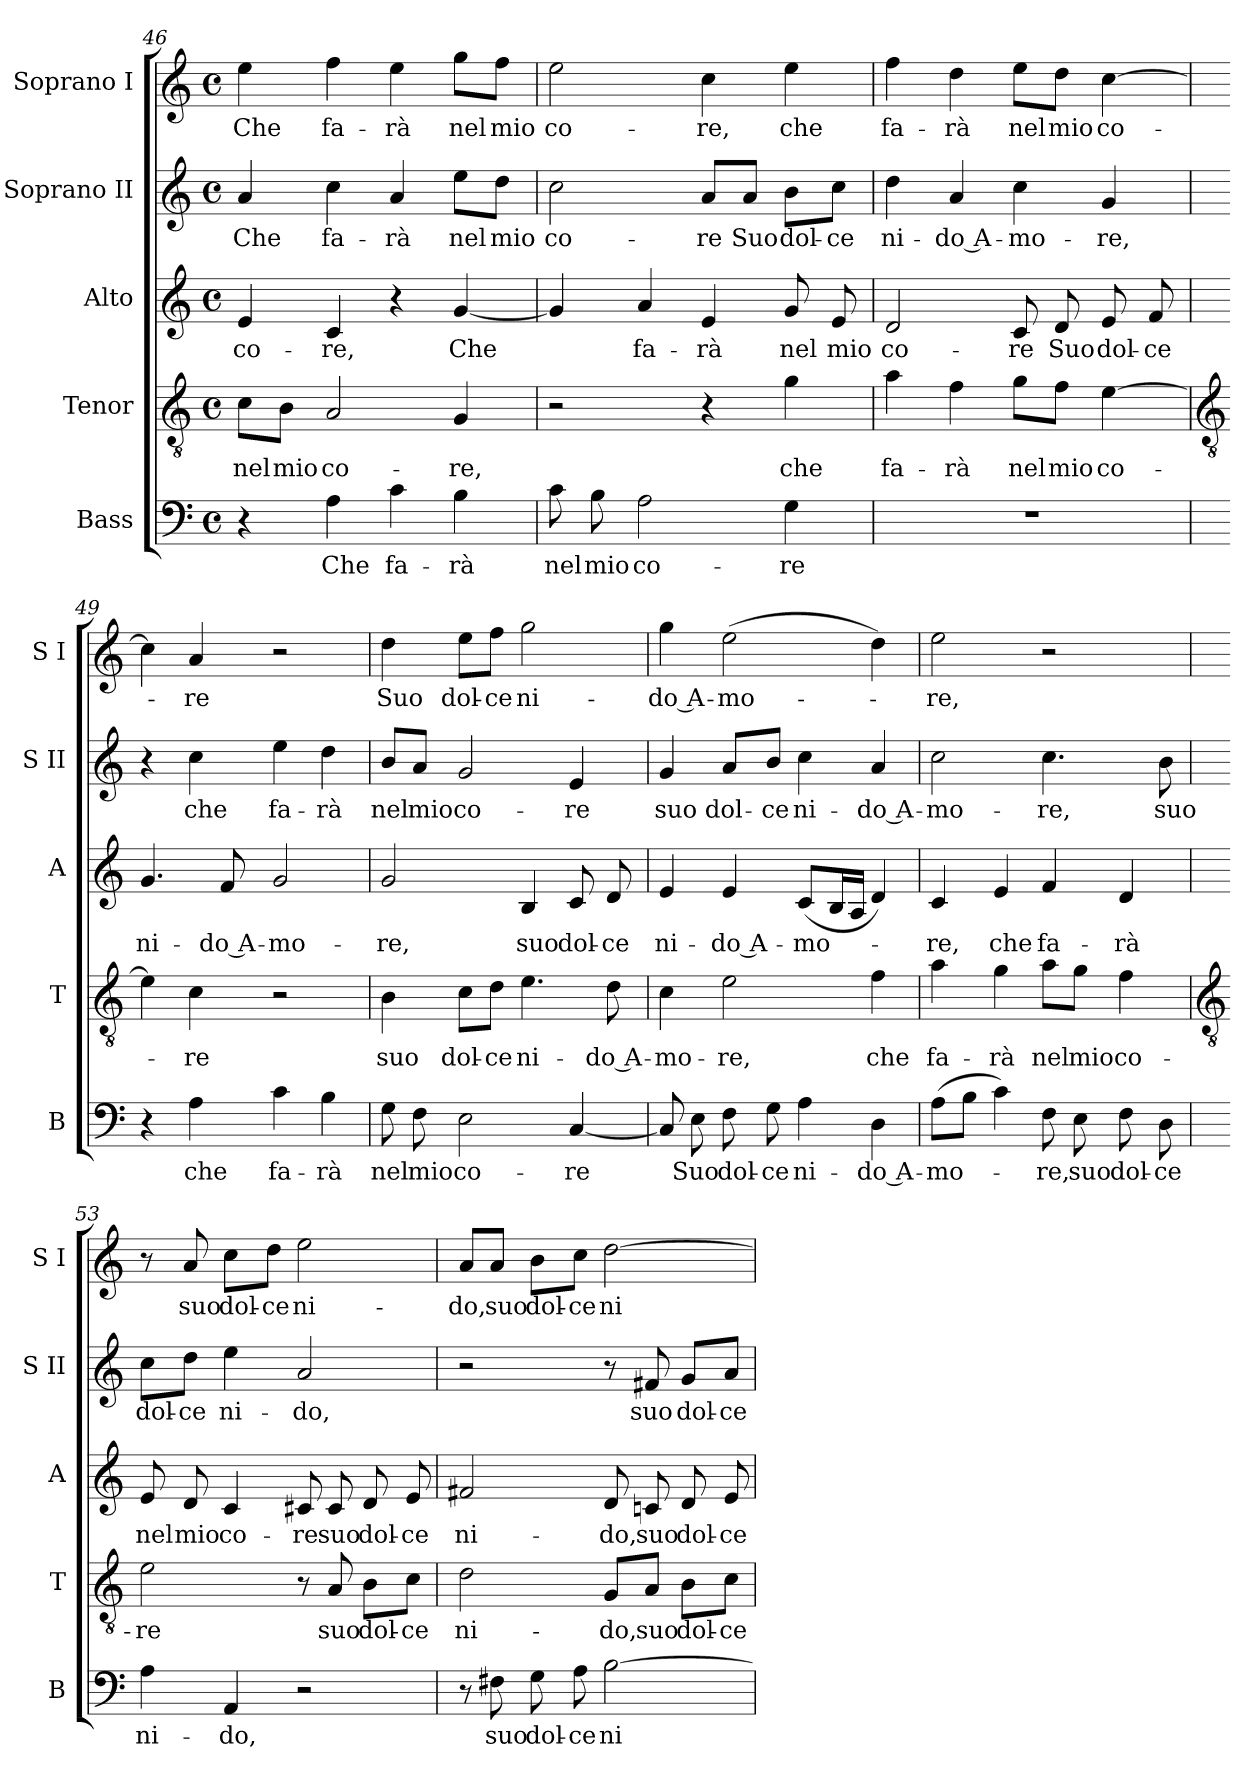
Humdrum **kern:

**kern	**text	**kern	**text	**kern	**text	**kern	**text	**kern	**text
*part5	*part5	*part4	*part4	*part3	*part3	*part2	*part2	*part1	*part1
*staff5	*staff5	*staff4	*staff4	*staff3	*staff3	*staff2	*staff2	*staff1	*staff1
*I"Bass	*	*I"Tenor	*	*I"Alto	*	*I"Soprano II	*	*I"Soprano I	*
*I'B	*	*I'T	*	*I'A	*	*I'S II	*	*I'S I	*
*clefF4	*	*clefGv2	*	*clefG2	*	*clefG2	*	*clefG2	*
*k[]	*	*k[]	*	*k[]	*	*k[]	*	*k[]	*
*C:	*	*C:	*	*C:	*	*C:	*	*C:	*
*M4/4	*	*M4/4	*	*M4/4	*	*M4/4	*	*M4/4	*
*met(c)	*	*met(c)	*	*met(c)	*	*met(c)	*	*met(c)	*
=46	=46	=46	=46	=46	=46	=46	=46	=46	=46
!	!	!	!LO:LY:b	!	!LO:LY:b	!	!LO:LY:b	!	!LO:LY:b
4r	.	8c\L	nel	4e	co-	4a	Che	4ee	Che
!	!	!	!LO:LY:b	!	!	!	!	!	!
.	.	8B\J	mio	.	.	.	.	.	.
!	!LO:LY:b	!	!LO:LY:b	!	!LO:LY:b	!	!LO:LY:b	!	!LO:LY:b
4A	Che	2A	co-	4c	-re,	4cc	fa-	4ff	fa-
!	!LO:LY:b	!	!	!	!	!	!LO:LY:b	!	!LO:LY:b
4c	fa-	.	.	4r	.	4a	-rà	4ee	-rà
!	!LO:LY:b	!	!LO:LY:b	!	!LO:LY:b	!	!LO:LY:b	!	!LO:LY:b
4B	-rà	4G	-re,	[4g	Che	8ee\L	nel	8gg\L	nel
!	!	!	!	!	!	!	!LO:LY:b	!	!LO:LY:b
.	.	.	.	.	.	8dd\J	mio	8ff\J	mio
=47	=47	=47	=47	=47	=47	=47	=47	=47	=47
!	!LO:LY:b	!	!	!	!	!	!LO:LY:b	!	!LO:LY:b
8c	nel	2r	.	4g]	.	2cc	co-	2ee	co-
!	!LO:LY:b	!	!	!	!	!	!	!	!
8B	mio	.	.	.	.	.	.	.	.
!	!LO:LY:b	!	!	!	!LO:LY:b	!	!	!	!
2A	co-	.	.	4a	fa-	.	.	.	.
!	!	!	!	!	!LO:LY:b	!	!LO:LY:b	!	!LO:LY:b
.	.	4r	.	4e	-rà	8a/L	-re	4cc	-re,
!	!	!	!	!	!	!	!LO:LY:b	!	!
.	.	.	.	.	.	8a/J	Suo	.	.
!	!LO:LY:b	!	!LO:LY:b	!	!LO:LY:b	!	!LO:LY:b	!	!LO:LY:b
4G	-re	4g	che	8g	nel	8b\L	dol-	4ee	che
!	!	!	!	!	!LO:LY:b	!	!LO:LY:b	!	!
.	.	.	.	8e	mio	8cc\J	-ce	.	.
=48	=48	=48	=48	=48	=48	=48	=48	=48	=48
!	!	!	!LO:LY:b	!	!LO:LY:b	!	!LO:LY:b	!	!LO:LY:b
1r	.	4a	fa-	2d	co-	4dd	ni-	4ff	fa-
!	!	!	!LO:LY:b	!	!	!	!LO:LY:b	!	!LO:LY:b
.	.	4f	-rà	.	.	4a	-do A-	4dd	-rà
!	!	!	!LO:LY:b	!	!LO:LY:b	!	!LO:LY:b	!	!LO:LY:b
.	.	8g\L	nel	8c	-re	4cc	-mo-	8ee\L	nel
!	!	!	!LO:LY:b	!	!LO:LY:b	!	!	!	!LO:LY:b
.	.	8f\J	mio	8d	Suo	.	.	8dd\J	mio
!	!	!	!LO:LY:b	!	!LO:LY:b	!	!LO:LY:b	!	!LO:LY:b
.	.	[4e	co-	8e	dol-	4g	-re,	[4cc	co-
!	!	!	!	!	!LO:LY:b	!	!	!	!
.	.	.	.	8f	-ce	.	.	.	.
!!LO:LB:g=z
=49	=49	=49	=49	=49	=49	=49	=49	=49	=49
*	*	*clefGv2	*	*	*	*	*	*	*
!	!	!	!	!	!LO:LY:b	!	!	!	!
4r	.	4e]	.	4.g	ni-	4r	.	4cc]	.
!	!LO:LY:b	!	!LO:LY:b	!	!	!	!LO:LY:b	!	!LO:LY:b
4A	che	4c	re	.	.	4cc	che	4a	re
!	!	!	!	!	!LO:LY:b	!	!	!	!
.	.	.	.	8f	-do A-	.	.	.	.
!	!LO:LY:b	!	!	!	!LO:LY:b	!	!LO:LY:b	!	!
4c	fa-	2r	.	2g	-mo-	4ee	fa-	2r	.
!	!LO:LY:b	!	!	!	!	!	!LO:LY:b	!	!
4B	-rà	.	.	.	.	4dd	-rà	.	.
=50	=50	=50	=50	=50	=50	=50	=50	=50	=50
!	!LO:LY:b	!	!LO:LY:b	!	!LO:LY:b	!	!LO:LY:b	!	!LO:LY:b
8G	nel	4B	suo	2g	-re,	8b/L	nel	4dd	Suo
!	!LO:LY:b	!	!	!	!	!	!LO:LY:b	!	!
8F	mio	.	.	.	.	8a/J	mio	.	.
!	!LO:LY:b	!	!LO:LY:b	!	!	!	!LO:LY:b	!	!LO:LY:b
2E	co-	8c\L	dol-	.	.	2g	co-	8ee\L	dol-
!	!	!	!LO:LY:b	!	!	!	!	!	!LO:LY:b
.	.	8d\J	-ce	.	.	.	.	8ff\J	-ce
!	!	!	!LO:LY:b	!	!LO:LY:b	!	!	!	!LO:LY:b
.	.	4.e	ni-	4B	suo	.	.	2gg	ni-
!	!LO:LY:b	!	!	!	!LO:LY:b	!	!LO:LY:b	!	!
[4C	-re	.	.	8c	dol-	4e	-re	.	.
!	!	!	!LO:LY:b	!	!LO:LY:b	!	!	!	!
.	.	8d	-do A-	8d	-ce	.	.	.	.
=51	=51	=51	=51	=51	=51	=51	=51	=51	=51
!	!	!	!LO:LY:b	!	!LO:LY:b	!	!LO:LY:b	!	!LO:LY:b
8C]	.	4c	-mo-	4e	ni-	4g	suo	4gg	-do A-
!	!LO:LY:b	!	!	!	!	!	!	!	!
8E	Suo	.	.	.	.	.	.	.	.
!	!LO:LY:b	!	!LO:LY:b	!	!LO:LY:b	!	!LO:LY:b	!	!LO:LY:b
8F	dol-	2e	-re,	4e	-do A-	8a/L	dol-	(>2ee	-mo-
!	!LO:LY:b	!	!	!	!	!	!LO:LY:b	!	!
8G	-ce	.	.	.	.	8b/J	-ce	.	.
!	!LO:LY:b	!	!	!	!LO:LY:b	!	!LO:LY:b	!	!
4A	ni-	.	.	(<8cL	-mo-	4cc	ni-	.	.
.	.	.	.	16BL	.	.	.	.	.
.	.	.	.	16AJJ	.	.	.	.	.
!	!LO:LY:b	!	!LO:LY:b	!	!	!	!LO:LY:b	!	!
4D	-do A-	4f	che	4d)	.	4a	-do A-	4dd)	.
=52	=52	=52	=52	=52	=52	=52	=52	=52	=52
!	!LO:LY:b	!	!LO:LY:b	!	!LO:LY:b	!	!LO:LY:b	!	!LO:LY:b
(>8AL	-mo-	4a	fa-	4c	re,	2cc	-mo-	2ee	re,
8BJ	.	.	.	.	.	.	.	.	.
!	!	!	!LO:LY:b	!	!LO:LY:b	!	!	!	!
4c)	.	4g	-rà	4e	che	.	.	.	.
!	!LO:LY:b	!	!LO:LY:b	!	!LO:LY:b	!	!LO:LY:b	!	!
8F	re,	8a\L	nel	4f	fa-	4.cc	-re,	2r	.
!	!LO:LY:b	!	!LO:LY:b	!	!	!	!	!	!
8E	suo	8g\J	mio	.	.	.	.	.	.
!	!LO:LY:b	!	!LO:LY:b	!	!LO:LY:b	!	!	!	!
8F	dol-	4f	co-	4d	-rà	.	.	.	.
!	!LO:LY:b	!	!	!	!	!	!LO:LY:b	!	!
8D	-ce	.	.	.	.	8b	suo	.	.
!!LO:LB:g=z
=53	=53	=53	=53	=53	=53	=53	=53	=53	=53
*	*	*clefGv2	*	*	*	*	*	*	*
!	!LO:LY:b	!	!LO:LY:b	!	!LO:LY:b	!	!LO:LY:b	!	!
4A	ni-	2e	-re	8e	nel	8cc\L	dol-	8r	.
!	!	!	!	!	!LO:LY:b	!	!LO:LY:b	!	!LO:LY:b
.	.	.	.	8d	mio	8dd\J	-ce	8a	suo
!	!LO:LY:b	!	!	!	!LO:LY:b	!	!LO:LY:b	!	!LO:LY:b
4AA	-do,	.	.	4c	co-	4ee	ni-	8cc\L	dol-
!	!	!	!	!	!	!	!	!	!LO:LY:b
.	.	.	.	.	.	.	.	8dd\J	-ce
!	!	!	!	!	!LO:LY:b	!	!LO:LY:b	!	!LO:LY:b
2r	.	8r	.	8c#X	-re	2a	-do,	2ee	ni-
!	!	!	!LO:LY:b	!	!LO:LY:b	!	!	!	!
.	.	8A	suo	8c#	suo	.	.	.	.
!	!	!	!LO:LY:b	!	!LO:LY:b	!	!	!	!
.	.	8B\L	dol-	8d	dol-	.	.	.	.
!	!	!	!LO:LY:b	!	!LO:LY:b	!	!	!	!
.	.	8c\J	-ce	8e	-ce	.	.	.	.
=54	=54	=54	=54	=54	=54	=54	=54	=54	=54
!	!	!	!LO:LY:b	!	!LO:LY:b	!	!	!	!LO:LY:b
8r	.	2d	ni-	2f#X	ni-	2r	.	8a/L	-do,
!	!LO:LY:b	!	!	!	!	!	!	!	!LO:LY:b
8F#X	suo	.	.	.	.	.	.	8a/J	suo
!	!LO:LY:b	!	!	!	!	!	!	!	!LO:LY:b
8G	dol-	.	.	.	.	.	.	8b\L	dol-
!	!LO:LY:b	!	!	!	!	!	!	!	!LO:LY:b
8A	-ce	.	.	.	.	.	.	8cc\J	-ce
!	!LO:LY:b	!	!LO:LY:b	!	!LO:LY:b	!	!	!	!LO:LY:b
[2B	ni-	8G/L	-do,	8d	-do,	8r	.	[2dd	ni-
!	!	!	!LO:LY:b	!	!LO:LY:b	!	!LO:LY:b	!	!
.	.	8A/J	suo	8cn	suo	8f#X	suo	.	.
!	!	!	!LO:LY:b	!	!LO:LY:b	!	!LO:LY:b	!	!
.	.	8B\L	dol-	8d	dol-	8g/L	dol-	.	.
!	!	!	!LO:LY:b	!	!LO:LY:b	!	!LO:LY:b	!	!
.	.	8c\J	-ce	8e	-ce	8a/J	-ce	.	.
=	=	=	=	=	=	=	=	=	=
*-	*-	*-	*-	*-	*-	*-	*-	*-	*-
